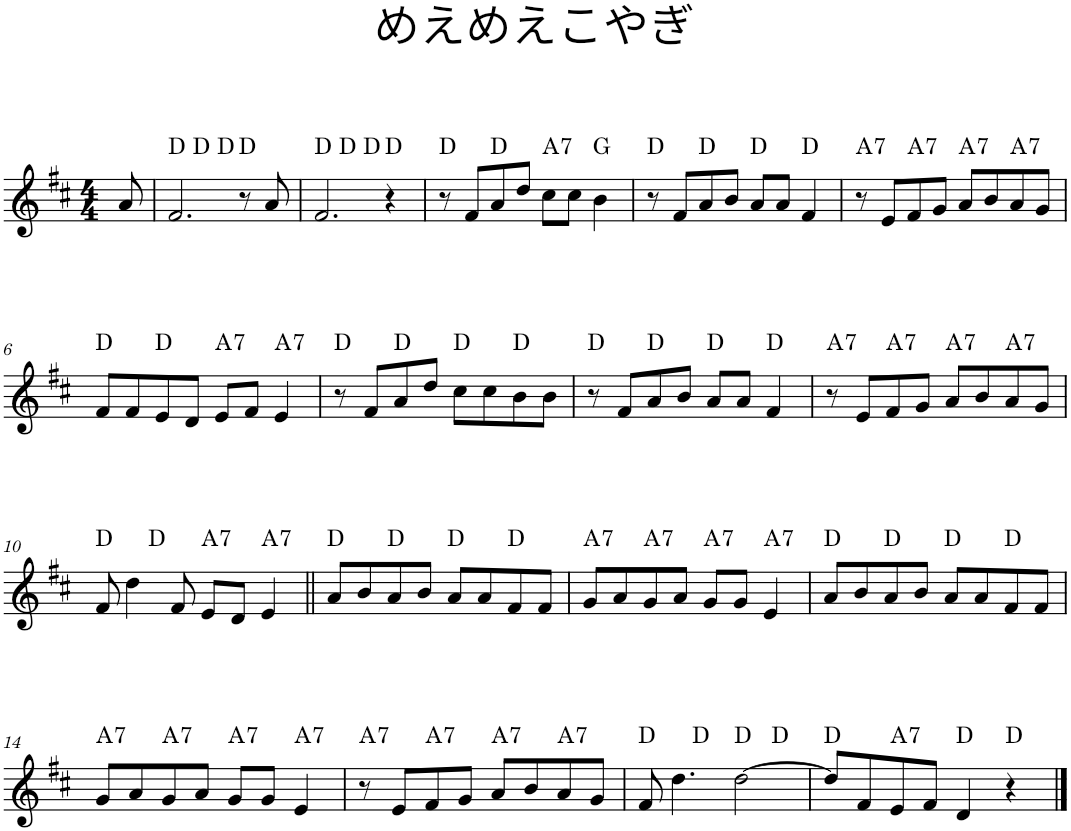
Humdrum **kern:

**kern	**harte
*part1	*part1
*staff1	*
*I"Piano	*
*I'Pno.	*
*clefG2	*
*k[f#c#]	*
*M4/4	*
=	=
8a/	.
=1	=1
*^	*
*	*^	*
2.f#/	4ryy	2ryy	D:maj
.	2.ryy	.	D:maj
.	.	2ryy	D:maj
8r	.	.	D:maj
8a/	.	.	.
=2	=2	=2	=2
2.f#/	4ryy	2ryy	D:maj
.	2.ryy	.	D:maj
.	.	2ryy	D:maj
4r	.	.	D:maj
*v	*v	*v	*
=3	=3
8r	D:maj
8f#/L	.
8a/	D:maj
8dd/J	.
!	!LO:H:kt=7
8cc#\L	A:7
8cc#\J	.
4b\	G:maj
=4	=4
8r	D:maj
8f#/L	.
8a/	D:maj
8b/J	.
8a/L	D:maj
8a/J	.
4f#/	D:maj
=5	=5
!	!LO:H:kt=7
8r	A:7
8e/L	.
!	!LO:H:kt=7
8f#/	A:7
8g/J	.
!	!LO:H:kt=7
8a/L	A:7
8b/	.
!	!LO:H:kt=7
8a/	A:7
8g/J	.
!!LO:LB:g=z
=6	=6
8f#/L	D:maj
8f#/	.
8e/	D:maj
8d/J	.
!	!LO:H:kt=7
8e/L	A:7
8f#/J	.
!	!LO:H:kt=7
4e/	A:7
=7	=7
8r	D:maj
8f#/L	.
8a/	D:maj
8dd/J	.
8cc#\L	D:maj
8cc#\	.
8b\	D:maj
8b\J	.
=8	=8
8r	D:maj
8f#/L	.
8a/	D:maj
8b/J	.
8a/L	D:maj
8a/J	.
4f#/	D:maj
=9	=9
!	!LO:H:kt=7
8r	A:7
8e/L	.
!	!LO:H:kt=7
8f#/	A:7
8g/J	.
!	!LO:H:kt=7
8a/L	A:7
8b/	.
!	!LO:H:kt=7
8a/	A:7
8g/J	.
!!LO:LB:g=z
=10	=10
*^	*
8f#/	4ryy	D:maj
4dd\	.	.
.	2.ryy	D:maj
8f#/	.	.
!	!	!LO:H:kt=7
8e/L	.	A:7
8d/J	.	.
!	!	!LO:H:kt=7
4e/	.	A:7
*v	*v	*
=11||	=11||
8a/L	D:maj
8b/	.
8a/	D:maj
8b/J	.
8a/L	D:maj
8a/	.
8f#/	D:maj
8f#/J	.
=12	=12
!	!LO:H:kt=7
8g/L	A:7
8a/	.
!	!LO:H:kt=7
8g/	A:7
8a/J	.
!	!LO:H:kt=7
8g/L	A:7
8g/J	.
!	!LO:H:kt=7
4e/	A:7
=13	=13
8a/L	D:maj
8b/	.
8a/	D:maj
8b/J	.
8a/L	D:maj
8a/	.
8f#/	D:maj
8f#/J	.
!!LO:LB:g=z
=14	=14
!	!LO:H:kt=7
8g/L	A:7
8a/	.
!	!LO:H:kt=7
8g/	A:7
8a/J	.
!	!LO:H:kt=7
8g/L	A:7
8g/J	.
!	!LO:H:kt=7
4e/	A:7
=15	=15
!	!LO:H:kt=7
8r	A:7
8e/L	.
!	!LO:H:kt=7
8f#/	A:7
8g/J	.
!	!LO:H:kt=7
8a/L	A:7
8b/	.
!	!LO:H:kt=7
8a/	A:7
8g/J	.
=16	=16
*^	*
*	*^	*
8f#/	4ryy	2.ryy	D:maj
4.dd\	.	.	.
.	2.ryy	.	D:maj
[>2dd\	.	.	D:maj
.	.	4ryy	D:maj
*v	*v	*v	*
=17	=17
8dd/L]	D:maj
8f#/	.
!	!LO:H:kt=7
8e/	A:7
8f#/J	.
4d/	D:maj
4r	D:maj
==	==
*-	*-
